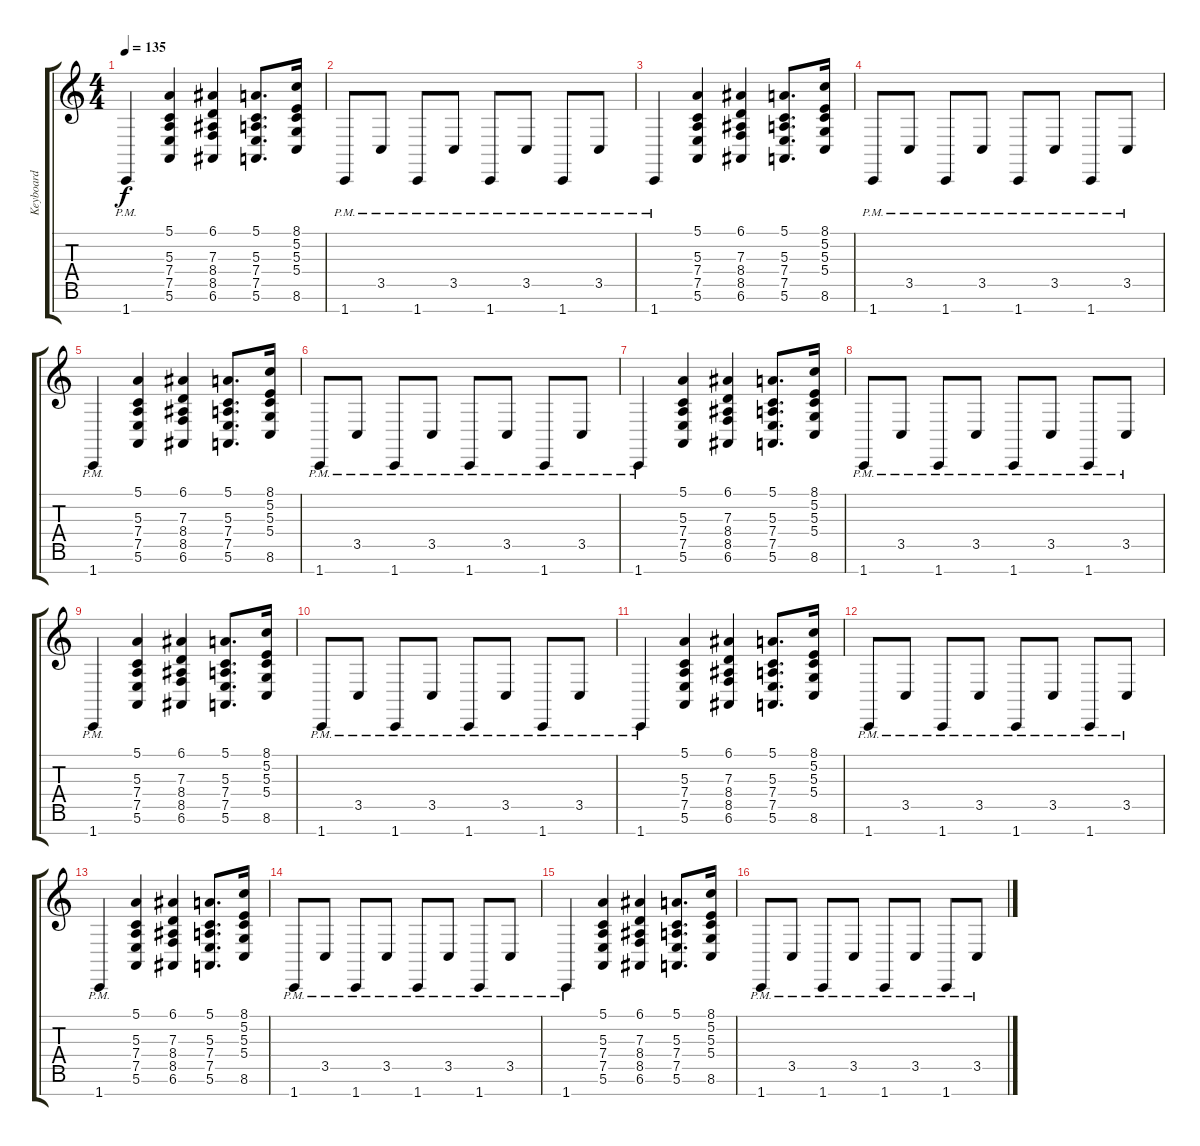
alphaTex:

\track ("Keyboard" "Keyboard") {instrument honkytonkpiano}
\staff {score tabs}
\tuning (E4 B3 G3 D3 A2 E2 B1) {hide}
\ts (4 4)
\tempo 135
\clef g2
\ks c
1.7{pm}.4{dy f} (5.1 5.3 7.4 7.5 5.6).4 (6.1 7.3 8.4 8.5 6.6).4 (5.1 5.3 7.4 7.5 5.6).8{d} (8.1 5.2 5.3 5.4 8.6).16 |
1.7{pm}.8 3.5{pm}.8 1.7{pm}.8 3.5{pm}.8 1.7{pm}.8 3.5{pm}.8 1.7{pm}.8 3.5{pm}.8 |
1.7{pm}.4 (5.1 5.3 7.4 7.5 5.6).4 (6.1 7.3 8.4 8.5 6.6).4 (5.1 5.3 7.4 7.5 5.6).8{d} (8.1 5.2 5.3 5.4 8.6).16 |
1.7{pm}.8 3.5{pm}.8 1.7{pm}.8 3.5{pm}.8 1.7{pm}.8 3.5{pm}.8 1.7{pm}.8 3.5{pm}.8 |
1.7{pm}.4 (5.1 5.3 7.4 7.5 5.6).4 (6.1 7.3 8.4 8.5 6.6).4 (5.1 5.3 7.4 7.5 5.6).8{d} (8.1 5.2 5.3 5.4 8.6).16 |
1.7{pm}.8 3.5{pm}.8 1.7{pm}.8 3.5{pm}.8 1.7{pm}.8 3.5{pm}.8 1.7{pm}.8 3.5{pm}.8 |
1.7{pm}.4 (5.1 5.3 7.4 7.5 5.6).4 (6.1 7.3 8.4 8.5 6.6).4 (5.1 5.3 7.4 7.5 5.6).8{d} (8.1 5.2 5.3 5.4 8.6).16 |
1.7{pm}.8 3.5{pm}.8 1.7{pm}.8 3.5{pm}.8 1.7{pm}.8 3.5{pm}.8 1.7{pm}.8 3.5{pm}.8 |
1.7{pm}.4 (5.1 5.3 7.4 7.5 5.6).4 (6.1 7.3 8.4 8.5 6.6).4 (5.1 5.3 7.4 7.5 5.6).8{d} (8.1 5.2 5.3 5.4 8.6).16 |
1.7{pm}.8 3.5{pm}.8 1.7{pm}.8 3.5{pm}.8 1.7{pm}.8 3.5{pm}.8 1.7{pm}.8 3.5{pm}.8 |
1.7{pm}.4 (5.1 5.3 7.4 7.5 5.6).4 (6.1 7.3 8.4 8.5 6.6).4 (5.1 5.3 7.4 7.5 5.6).8{d} (8.1 5.2 5.3 5.4 8.6).16 |
1.7{pm}.8 3.5{pm}.8 1.7{pm}.8 3.5{pm}.8 1.7{pm}.8 3.5{pm}.8 1.7{pm}.8 3.5{pm}.8 |
1.7{pm}.4 (5.1 5.3 7.4 7.5 5.6).4 (6.1 7.3 8.4 8.5 6.6).4 (5.1 5.3 7.4 7.5 5.6).8{d} (8.1 5.2 5.3 5.4 8.6).16 |
1.7{pm}.8 3.5{pm}.8 1.7{pm}.8 3.5{pm}.8 1.7{pm}.8 3.5{pm}.8 1.7{pm}.8 3.5{pm}.8 |
1.7{pm}.4 (5.1 5.3 7.4 7.5 5.6).4 (6.1 7.3 8.4 8.5 6.6).4 (5.1 5.3 7.4 7.5 5.6).8{d} (8.1 5.2 5.3 5.4 8.6).16 |
1.7{pm}.8 3.5{pm}.8 1.7{pm}.8 3.5{pm}.8 1.7{pm}.8 3.5{pm}.8 1.7{pm}.8 3.5{pm}.8
